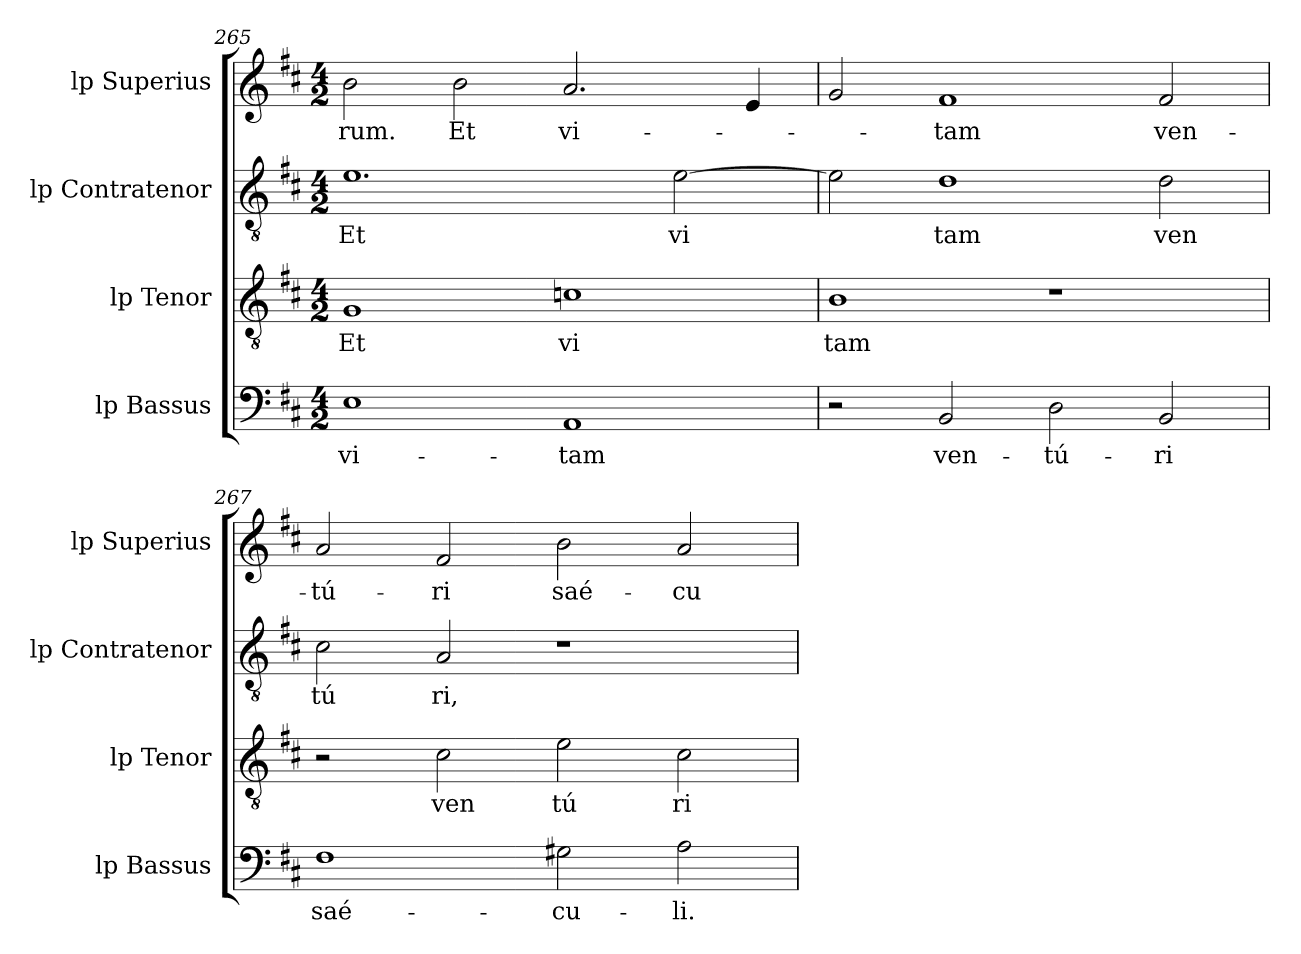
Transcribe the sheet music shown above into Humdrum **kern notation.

**kern	**text	**kern	**text	**kern	**text	**kern	**text
*part4	*part4	*part3	*part3	*part2	*part2	*part1	*part1
*staff4	*staff4	*staff3	*staff3	*staff2	*staff2	*staff1	*staff1
*I"lp Bassus	*	*I"lp Tenor	*	*I"lp Contratenor	*	*I"lp Superius	*
*I'lp Bassus	*	*I'lp Tenor	*	*I'lp Contratenor	*	*I'lp Superius	*
*clefF4	*	*clefGv2	*	*clefGv2	*	*clefG2	*
*k[f#c#]	*	*k[f#c#]	*	*k[f#c#]	*	*k[f#c#]	*
*D:	*	*D:	*	*D:	*	*D:	*
*M4/2	*	*M4/2	*	*M4/2	*	*M4/2	*
=265	=265	=265	=265	=265	=265	=265	=265
!	!LO:LY:b:cj	!	!LO:LY:b:cj	!	!LO:LY:b:cj	!	!LO:LY:b:cj
1E	vi-	1G	Et	1.e	Et	2b\	-rum.
!	!	!	!	!	!	!	!LO:LY:b:cj
.	.	.	.	.	.	2b\	Et
!	!LO:LY:b:cj	!	!LO:LY:b:cj	!	!	!	!LO:LY:b:cj
1AA	-tam	1cn	vi	.	.	2.a/	vi-
!	!	!	!	!	!LO:LY:b:cj	!	!
.	.	.	.	[>2e\	vi	.	.
.	.	.	.	.	.	4e/	.
=266	=266	=266	=266	=266	=266	=266	=266
!	!	!	!LO:LY:b:cj	!	!	!	!
2r	.	1B	tam	2e\]	.	2g/	.
!	!LO:LY:b:cj	!	!	!	!LO:LY:b:cj	!	!LO:LY:b:cj
2BB/	ven-	.	.	1d	tam	1f#	-tam
!	!LO:LY:b:cj	!	!	!	!	!	!
2D\	-tú-	1r	.	.	.	.	.
!	!LO:LY:b:cj	!	!	!	!LO:LY:b:cj	!	!LO:LY:b:cj
2BB/	-ri	.	.	2d\	ven	2f#/	ven-
=267	=267	=267	=267	=267	=267	=267	=267
!	!LO:LY:b:cj	!	!	!	!LO:LY:b:cj	!	!LO:LY:b:cj
1F#	saé-	2r	.	2c#\	tú	2a/	-tú-
!	!	!	!LO:LY:b:cj	!	!LO:LY:b:cj	!	!LO:LY:b:cj
.	.	2c#\	ven	2A/	ri,	2f#/	-ri
!	!LO:LY:b:cj	!	!LO:LY:b:cj	!	!	!	!LO:LY:b:cj
2G#X\	-cu-	2e\	tú	1r	.	2b\	saé-
!	!LO:LY:b:cj	!	!LO:LY:b:cj	!	!	!	!LO:LY:b:cj
2A\	-li.	2c#\	ri	.	.	2a/	-cu-
=	=	=	=	=	=	=	=
*-	*-	*-	*-	*-	*-	*-	*-
